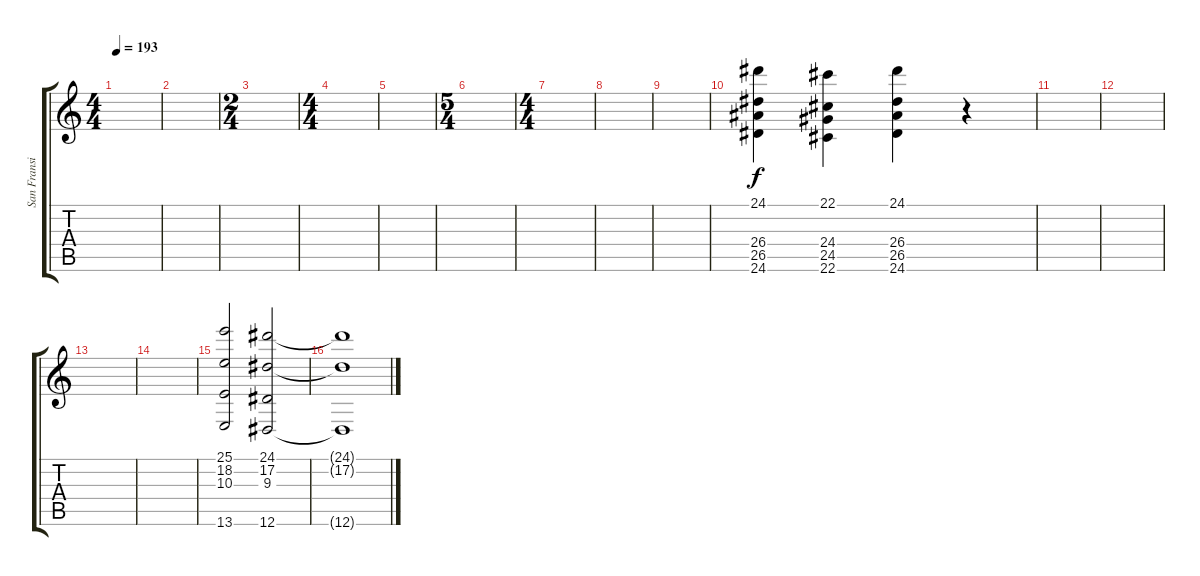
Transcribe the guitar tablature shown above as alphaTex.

\track ("San Fransisco String Ensemble" "San Fransi") {instrument stringensemble1}
\staff {score tabs}
\tuning (Eb4 Bb3 Gb3 Db3 Ab2 Eb2) {hide}
\ts (4 4)
\tempo 193
\clef g2
\ks c
|
|
\ts (2 4)
|
\ts (4 4)
|
|
\ts (5 4)
|
\ts (4 4)
|
|
|
(24.1 26.4 26.5 24.6).4 (22.1 24.4 24.5 22.6).4 (24.1 26.4 26.5 24.6).4 r.4 |
|
|
|
|
(25.1 18.2 10.3 13.6).2 (24.1 17.2 9.3 12.6).2 |
(24.1{t} 17.2{t} 12.6{t}).1
